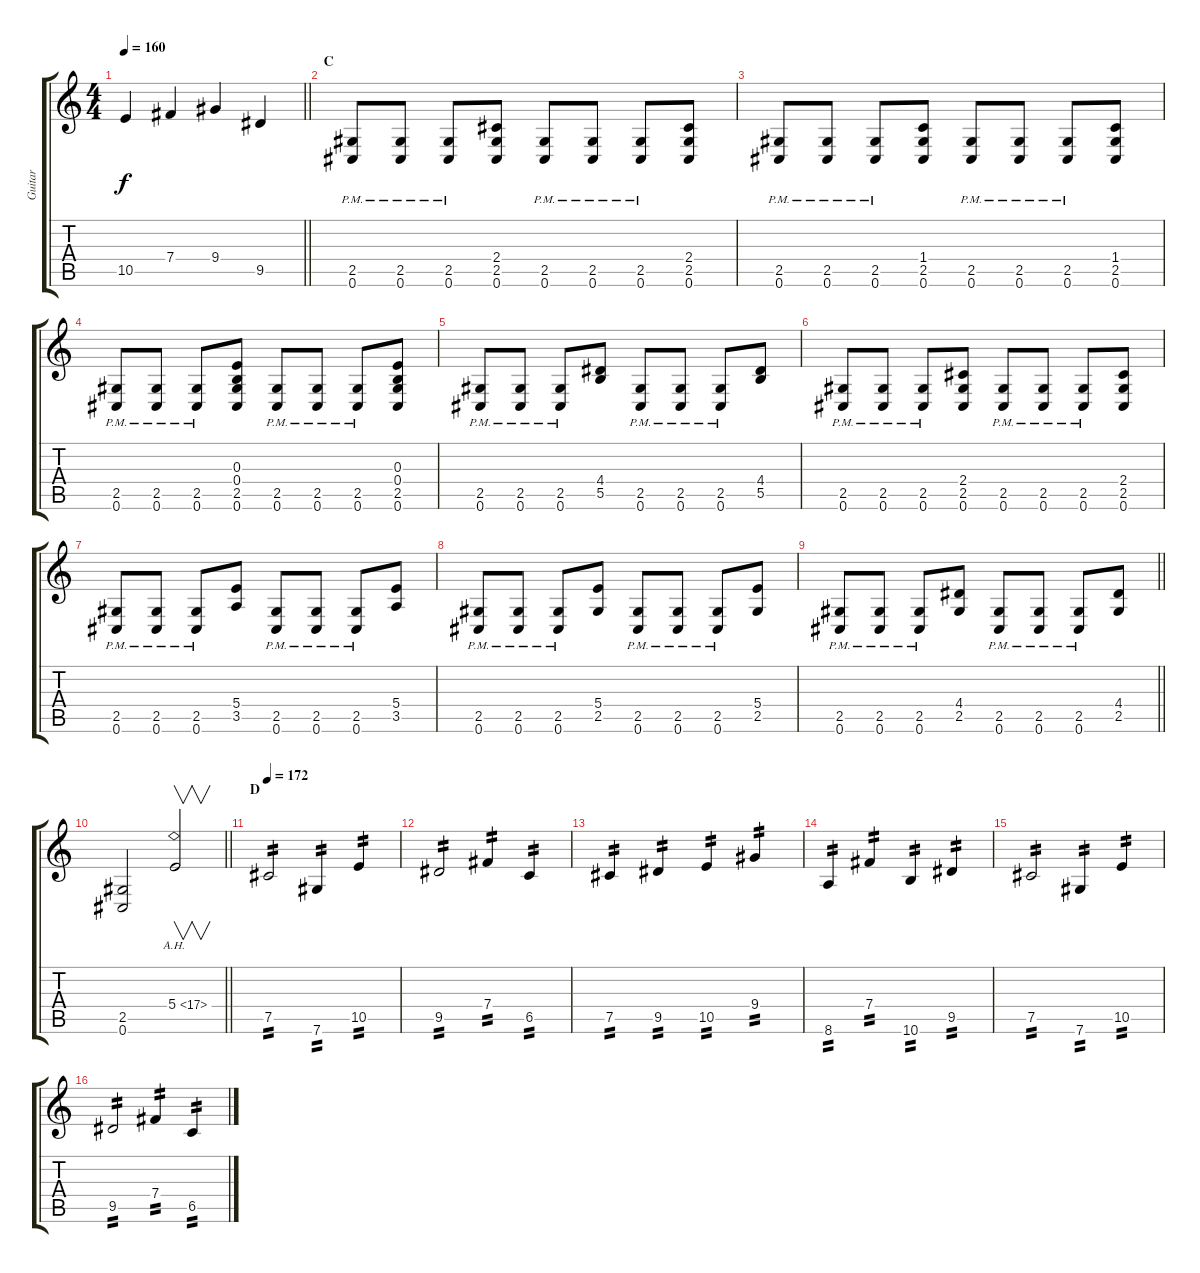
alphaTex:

\track ("Guitar" "Guitar") {instrument distortionguitar}
\staff {score tabs}
\tuning (Db4 Ab3 E3 B2 Gb2 Db2) {hide}
\ts (4 4)
\tempo 160
\clef g2
\barLineRight lightlight
\ks c
10.5.4{dy f} 7.4.4 9.4.4 9.5.4 |
\section ("" "C")
(2.5{pm} 0.6{pm}).8 (2.5{pm} 0.6{pm}).8 (2.5{pm} 0.6{pm}).8 (2.4 2.5 0.6).8 (2.5{pm} 0.6{pm}).8 (2.5{pm} 0.6{pm}).8 (2.5{pm} 0.6{pm}).8 (2.4 2.5 0.6).8 |
(2.5{pm} 0.6{pm}).8 (2.5{pm} 0.6{pm}).8 (2.5{pm} 0.6{pm}).8 (1.4 2.5 0.6).8 (2.5{pm} 0.6{pm}).8 (2.5{pm} 0.6{pm}).8 (2.5{pm} 0.6{pm}).8 (1.4 2.5 0.6).8 |
(2.5{pm} 0.6{pm}).8 (2.5{pm} 0.6{pm}).8 (2.5{pm} 0.6{pm}).8 (0.3 0.4 2.5 0.6).8 (2.5{pm} 0.6{pm}).8 (2.5{pm} 0.6{pm}).8 (2.5{pm} 0.6{pm}).8 (0.3 0.4 2.5 0.6).8 |
(2.5{pm} 0.6{pm}).8 (2.5{pm} 0.6{pm}).8 (2.5{pm} 0.6{pm}).8 (4.4 5.5).8 (2.5{pm} 0.6{pm}).8 (2.5{pm} 0.6{pm}).8 (2.5{pm} 0.6{pm}).8 (4.4 5.5).8 |
(2.5{pm} 0.6{pm}).8 (2.5{pm} 0.6{pm}).8 (2.5{pm} 0.6{pm}).8 (2.4 2.5 0.6).8 (2.5{pm} 0.6{pm}).8 (2.5{pm} 0.6{pm}).8 (2.5{pm} 0.6{pm}).8 (2.4 2.5 0.6).8 |
(2.5{pm} 0.6{pm}).8 (2.5{pm} 0.6{pm}).8 (2.5{pm} 0.6{pm}).8 (5.4 3.5).8 (2.5{pm} 0.6{pm}).8 (2.5{pm} 0.6{pm}).8 (2.5{pm} 0.6{pm}).8 (5.4 3.5).8 |
(2.5{pm} 0.6{pm}).8 (2.5{pm} 0.6{pm}).8 (2.5{pm} 0.6{pm}).8 (5.4 2.5).8 (2.5{pm} 0.6{pm}).8 (2.5{pm} 0.6{pm}).8 (2.5{pm} 0.6{pm}).8 (5.4 2.5).8 |
\barLineRight lightlight
(2.5{pm} 0.6{pm}).8 (2.5{pm} 0.6{pm}).8 (2.5{pm} 0.6{pm}).8 (4.4 2.5).8 (2.5{pm} 0.6{pm}).8 (2.5{pm} 0.6{pm}).8 (2.5{pm} 0.6{pm}).8 (4.4 2.5).8 |
\section ("" "")
\barLineRight lightlight
(2.5 0.6).2 5.4{ah 12}.2{v} |
\section ("" "D")
\tempo 172
7.5.2{tp 2} 7.6.4{tp 2} 10.5.4{tp 2} |
9.5.2{tp 2} 7.4.4{tp 2} 6.5.4{tp 2} |
7.5.4{tp 2} 9.5.4{tp 2} 10.5.4{tp 2} 9.4.4{tp 2} |
8.6.4{tp 2} 7.4.4{tp 2} 10.6.4{tp 2} 9.5.4{tp 2} |
7.5.2{tp 2} 7.6.4{tp 2} 10.5.4{tp 2} |
9.5.2{tp 2} 7.4.4{tp 2} 6.5.4{tp 2}
